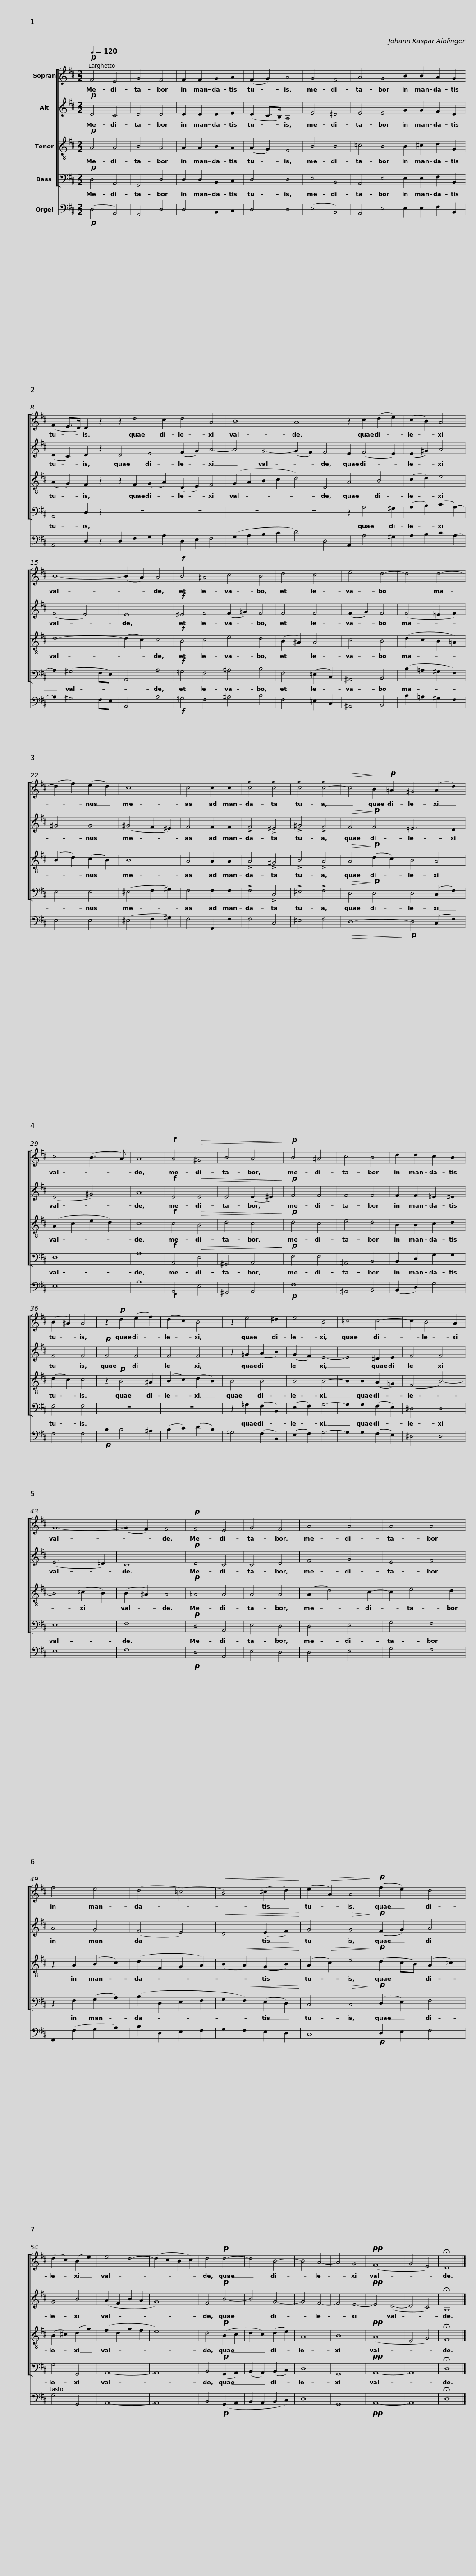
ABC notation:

X:1
%%score [ 1 2 3 4 ] 5
L:1/8
Q:1/4=120
M:2/2
I:linebreak $
K:D
V:1 treble
V:2 treble
V:3 treble-8
V:4 bass
V:5 bass
V:1
!p! F4 E4 | G4 F4 | F2 F2 G2 A2 | (F2 G2) A4 | G4 F4 | %5
 A4 G4 | B2 B2 A2 G2 |$ (F2 E>D) D2 z2 | z2 d4 c2 | d4 A4 | %10
 B8 | A8 | z2 c2 (d2 e2) | (c2 B2) A4 |$ B8- | %15
 (B2 A2) A4 |!f! B4 ^A4 | c4 B4 | d4 c4 | e4 d4- | %20
 d4 d4- | (d2 f2) (e2 d2) |$ c8 | c4 c2 c2 | !>!c4 !>!c4 | %25
 !>!c4 !>!c4- |!>(! c4!>)! B2!p! =A2 | ^G4 (A2 d2) | c4 (B3 A) | A8 |$ %30
!f! A4!>(! ^G4 | B4 A4!>)! |!p! B4 ^A4 | c4 B4 | d2 d2 c2 B2 | %35
 (B2 ^A2) A4 |$ z2!p! d2 (e2 f2) | (d2 c2) B4 | z2 e4 ^d2 | e4 B4 | %40
 =c4 c4- | c2 B4 A2 | G8- | (G2 F2) F4 |$!p! F4 E4 | %45
 G4 F4 | A4 A4 | A4 A4 | f4 e4 | (d4 (=c4) |$ %50
!<(! B4) (^c2 d2)!<)! | (e2!>(! A2) A4!>)! |!p! (f2 e2) d4 | (d2 c2) (B2 e2) | e4 d4- | %55
 (d2 c2 B2 c2) |$ d4!p! d4- | d4 B4- | B4 A4- | A4 G4 | %60
!pp! (F8 | G4 E4) | !fermata!D8 |] %63
V:2
!p! D4 C4 | D4 D4 | D2 D2 D2 E2 | (D2 C>B,) A,4 | E4 ^D4 | %5
 E4 E4 | G2 G2 F2 D2 |$ (D2 C2) D2 z2 | D4 E4 | (F2 G2) A4- | %10
 A4 G4- | (G2 F2) F4 | E2 (F4 E2) | (E2 ^G2) A4 |$ (F4 E4) | %15
 E8 |!f! ^E4 F4 | (F2 =G2) F4 | F4 F4 | (F2 G2) F4 | %20
 (F4 =E2 F2) | ^G4 G4 |$ (^G4 F2 ^E2) | F4 F2 F2 | !>!F4 !>!^E4 | %25
 !>!^G4 !>!F4 |!>(! F4!>)!!p! F4 | =E6 D2 | (E4 ^G4) | A8 |$ %30
!f! E4!>(! E4 | E4 (E2 ^E2)!>)! |!p! F4 F4 | F4 F4 | F2 F2 =E2 ^E2 | %35
 F4 F4 |$!p! F4 F4 | F4 F4 | z2 =G2 (A2 B2) | (G2 F2) E4- | %40
 E4 ^D2 E2 | F4 F4 | (E6 =D2) | C8 |$!p! D4 C4 | %45
 C4 D4 | F4 G4 | E4 F4 | A4 G4 | (F4 E4) |$ %50
!<(! D4 (E2 F2)!<)! | G4!>(! G4!>)! |!p! (F2 G2) A4 | G4 B4 | (A2 F2 B2 A2 | %55
 G8) |$ F4!p! B4- | B4 G4- | G4 F4- | F4 E4- | %60
!pp! E4 (D4- | D4 C4) | !fermata!A,8 |] %63
V:3
!p! A4 A4 | B4 A4 | A2 A2 B2 A2 | (A2 G2) F4 | B4 B4 | %5
 =c4 B4 | B2 ^c2 d2 G2 |$ (A2 G2) F2 z2 | z2 F2 (G2 A2) | (D2 E2) F4 | %10
 (G2 A2 B2 c2 | d4) D4 | A4 B4 | (c2 d2) e4 |$ d8- | %15
 (d2 c2) c4 |!f! B4 c4 | e4 d4 | (B2 ^A2) A4 | c4 B4 | %20
 (d2 c2 B2 =A2) | (B2 d2) (c2 B2) |$ B8 | A4 A2 A2 | !>!A4 !>!^G4 | %25
 !>!B4 !>!A4 |!>(! A4!>)!!p! (d2 c2) | B4 A4 | (A2 c2 e2 d2) | c8 |$ %30
!f! c4!>(! B4 | d4 c4!>)! |!p! d4 c4 | e4 d4 | B2 B2 c2 d2 | %35
 (d2 c2) c4 |$ z2!p! B4 ^A2 | (B2 c2) (d2 B2) | B4 B4 | B4 B4- | %40
 B2 B2 (A2 =G2) | (F4 B4-) | B4 (=c2 B2) | (B2 ^A2) A4 |$!p! =A4 A4 | %45
 A4 A4 | (A2 d4) c2- | c2 e4 d2 | z2 A2 (B2 c2) | (d2 F2 G2 A2) |$ %50
 (B2!<(! A2) (G2 B2)!<)! | (A2!>(! c2) e4!>)! |!p! (d2 cB) (A2 =c2) | (B2 ^c2) (d2 g2) | (f2 d2 g2 f2 | %55
 e8) |$ d4!p! (B2 c2 | d2 c2) (d2 e2) | A8 | B8 | %60
!pp! (A8 | E4 G4) | !fermata!F8 |] %63
V:4
!p! D,4 A,,4 | G,,4 D,4 | D,2 D,2 B,,2 C,2 | D,4 D,4 | E,4 B,,4 | %5
 A,,4 E,4 | E,2 E,2 F,2 B,,2 |$ A,,4 D,2 z2 | z8 | z8 | %10
 z8 | z8 | z2 A,4 ^G,2 | (A,2 B,2) (C2 A,2-) |$ A,2 (^G,4 F,E,) | %15
 A,,4 A,4 |!f! =G,4 F,4 | ^A,4 B,4 | F,4 (=E,2 C,2) | ^A,,4 B,,4 | %20
 (B,2 =A,2 ^G,2 F,2) | E,4 E,4 |$ (^E,4 F,2 ^G,2) | F,4 F,2 F,2 | !>!F,4 !>!C,4 | %25
 !>!^E,4 !>!F,4 |!>(! D,4!>)!!p! D,4 | D,4 (C,2 F,2) | E,8 | A,8 |$ %30
!f! A,,4!>(! E,4 | ^G,,4 A,,4!>)! |!p! F,4 F,4 | ^A,,4 B,,4 | B,,2 D,2 G,2 G,2 | %35
 F,4 F,4 |$ z8 | z8 | z2 =G,2 (F,2 B,,2) | (E,2 F,2) G,4- | %40
 G,2 G,2 (F,2 E,2) | ^D,4 D,4 | E,8 | F,8 |$!p! D,4 A,,4 | %45
 E,4 D,4 | D,4 E,4 | G,4 F,4 | z2 F,2 (G,2 A,2) | (B,2 D,2 E,2 F,2 |$ %50
 G,2!<(! F,2) (E,2 D,2)!<)! | C,4!>(! C,4!>)! |!p! (D,2 E,2) F,4 | G,4 G,,4 | A,,8- | %55
 A,,8 |$ B,,4!p! (G,,2 A,,2) | (B,,2 A,,2) (B,,2 C,2) | D,8 | G,,8 | %60
!pp! A,,8- | A,,8 | !fermata!D,8 |] %63
V:5
!p! (D,4 A,,4) | G,,4 D,4 | D,4 B,,2 C,2 | D,4 D,4 | (E,4 B,,4) | %5
 A,,4 E,4 | E,2 E,2 F,2 B,,2 |$ A,,4 D,2 z2 | D,2 F,2 G,2 A,2 | D,2 E,2 F,4 | %10
 (G,2 A,2 B,2 C2 | D4) D,4 | A,,2 A,4 ^G,2 | A,2 B,2 C2 A,2- |$ A,2 ^G,4 F,E, | %15
 A,,4 A,4 |!f! =G,4 F,4 | ^A,4 B,4 | F,4 =E,2 C,2 | ^A,,4 B,,4 | %20
 B,2 =A,2 ^G,2 F,2 | E,4 E,4 |$ (^E,4 F,2 ^G,2) | F,4 F,,2 F,2 | F,4 C,4 | %25
 ^E,4 F,4 |!>(! D,8-!>)! |!p! D,4 (C,2 F,2) | E,8 | A,8 |$ %30
!f! A,,4 E,4 | ^G,,4 A,,4 |!p! F,8 | ^A,,4 B,,4 | (B,,2 D,2) G,4 | %35
 F,4 F,4 |$!p! B,2 B,4 ^A,2 | (B,2 C2) (D2 B,2) | =G,4 (F,2 B,,2) | (E,2 F,2) G,4- | %40
 G,2 G,2 (F,2 E,2) | ^D,4 D,4 | E,8 | F,8 |$!p! D,4 A,,4 | %45
 E,4 D,4 | D,4 E,4 | G,4 F,4 | F,,2 (F,2 G,2 A,2) | B,2 D,2 E,2 F,2 |$ %50
 G,2 F,2 E,2 D,2 | C,8 |!p! D,2 E,2 F,4 | G,4 G,,4 | A,,8- | %55
 A,,8 |$ B,,4!p! (G,,2 A,,2 | B,,2 A,,2 B,,2 C,2) | D,8 | G,,8 | %60
!pp! A,,8- | A,,8 | !fermata!D,8 |] %63
